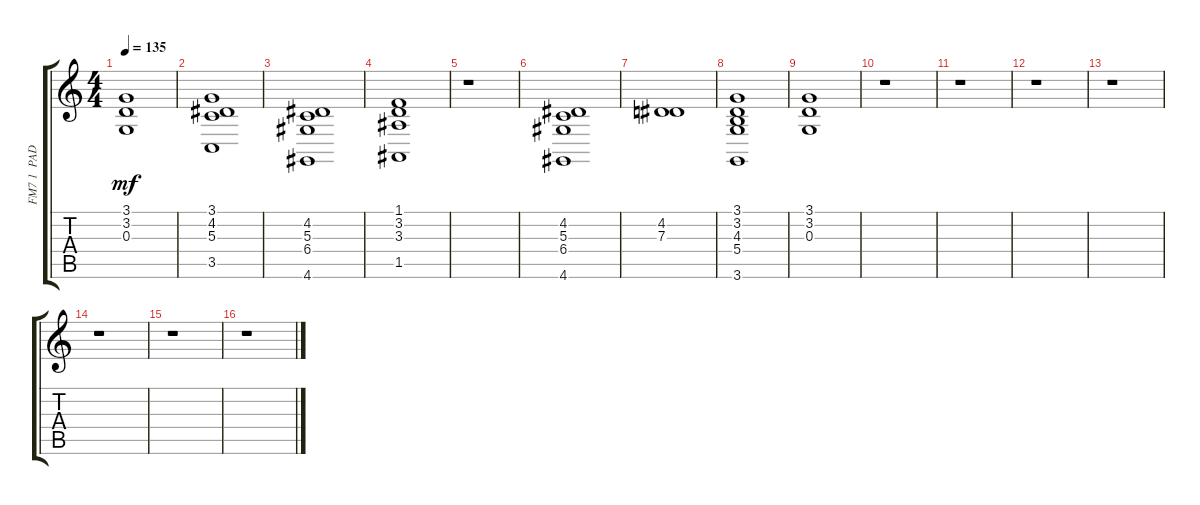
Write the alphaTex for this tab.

\track ("FM7 1  PAD" "FM7 1  PAD") {instrument pad2warm}
\staff {score tabs}
\tuning (E4 B3 G3 D3 A2 E2) {hide}
\ts (4 4)
\tempo 135
\clef g2
\ks c
(3.1 3.2 0.3).1{dy mf} |
(3.1 4.2 5.3 3.5).1 |
(4.2 5.3 6.4 4.6).1 |
(1.1 3.2 3.3 1.5).1 |
r.1 |
(4.2 5.3 6.4 4.6).1 |
(4.2 7.3).1 |
(3.1 3.2 4.3 5.4 3.6).1 |
(3.1 3.2 0.3).1 |
r.1 |
r.1 |
r.1 |
r.1 |
r.1 |
r.1 |
r.1
